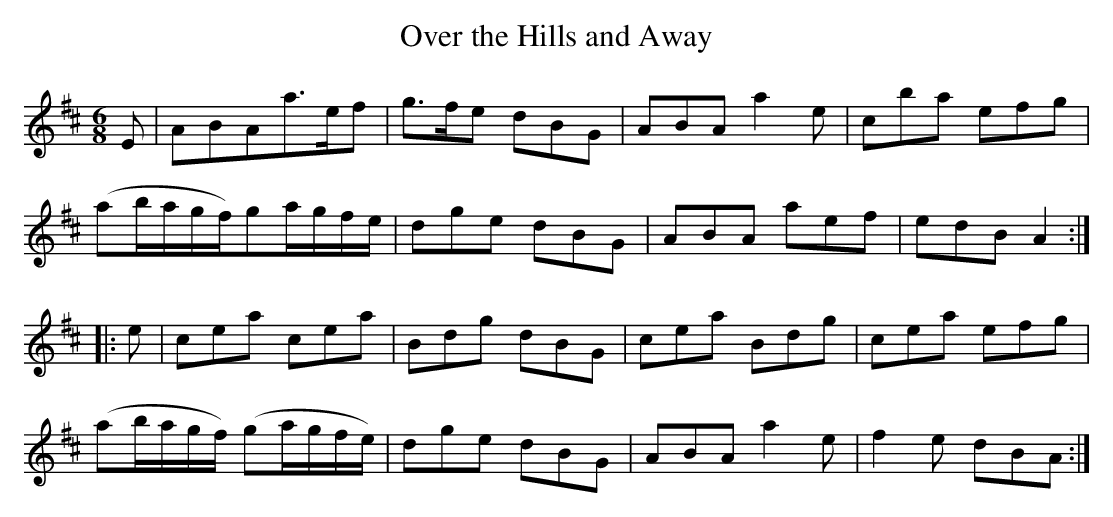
X:1
T:Over the Hills and Away
M:6/8
L:1/8
K:D
E | ABAa>ef | g>fe dBG| ABA a2e | c’ba efg |
(ab/a/g/f/)ga/g/f/e/ | dge dBG | ABA aef | edB A2 :|
|: e | cea cea | Bdg dBG| cea Bdg | cea efg |
(ab/a/g/f/) (ga/g/f/e/) | dge dBG | ABA a2e | f2e dBA :|
